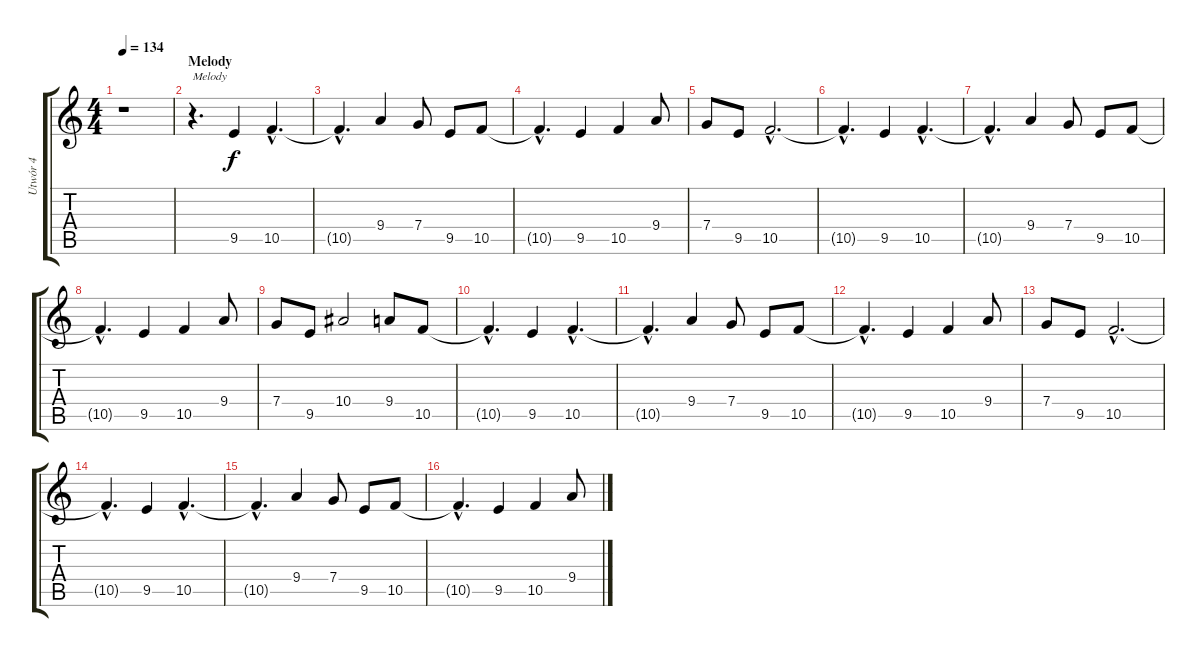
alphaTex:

\track ("Utwór 4" "Utwór 4") {instrument distortionguitar}
\staff {score tabs}
\tuning (D4 A3 F3 C3 G2 D2) {hide}
\ts (4 4)
\tempo 134
\clef g2
\ks c
r.1{dy f} |
\section ("" "Melody")
r.4{d txt "Melody"} 9.5.4 10.5{hac}.4{d} |
10.5{hac t}.4{d} 9.4.4 7.4.8 9.5.8 10.5.8 |
10.5{hac t}.4{d} 9.5.4 10.5.4 9.4.8 |
7.4.8 9.5.8 10.5{hac}.2{d} |
10.5{hac t}.4{d} 9.5.4 10.5{hac}.4{d} |
10.5{hac t}.4{d} 9.4.4 7.4.8 9.5.8 10.5.8 |
10.5{hac t}.4{d} 9.5.4 10.5.4 9.4.8 |
7.4.8 9.5.8 10.4.2 9.4.8 10.5.8 |
10.5{hac t}.4{d} 9.5.4 10.5{hac}.4{d} |
10.5{hac t}.4{d} 9.4.4 7.4.8 9.5.8 10.5.8 |
10.5{hac t}.4{d} 9.5.4 10.5.4 9.4.8 |
7.4.8 9.5.8 10.5{hac}.2{d} |
10.5{hac t}.4{d} 9.5.4 10.5{hac}.4{d} |
10.5{hac t}.4{d} 9.4.4 7.4.8 9.5.8 10.5.8 |
10.5{hac t}.4{d} 9.5.4 10.5.4 9.4.8
